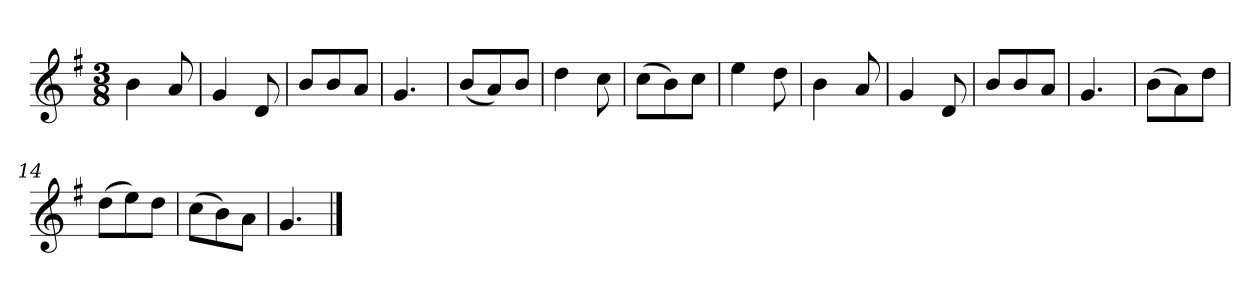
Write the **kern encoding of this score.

**kern
*part1
*staff1
*k[f#]
*M3/8
*MM120
=1
4b
8a
=2
4g
8d
=3
8bL
8b
8aJ
=4
4.g
=5
(8bL
8a)
8bJ
=6
4dd
8cc
=7
(8ccL
8b)
8ccJ
=8
4ee
8dd
=9
4b
8a
=10
4g
8d
=11
8bL
8b
8aJ
=12
4.g
=13
(8bL
8a)
8ddJ
=14
(8ddL
8ee)
8ddJ
=15
(8ccL
8b)
8aJ
=16
4.g
==
*-
